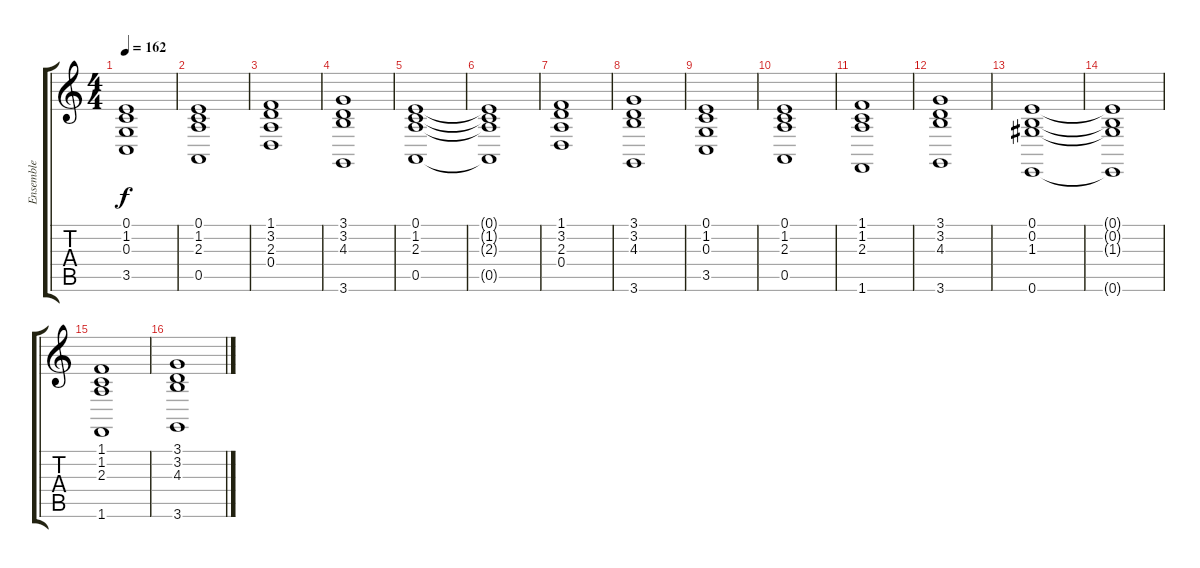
\track ("Ensemble" "Ensemble") {instrument stringensemble1}
\staff {score tabs}
\tuning (E4 B3 G3 D3 A2 E2) {hide}
\ts (4 4)
\tempo 162
\clef g2
\ks c
(0.1 1.2 0.3 3.5).1{dy f} |
(0.1 1.2 2.3 0.5).1 |
(1.1 3.2 2.3 0.4).1 |
(3.1 3.2 4.3 3.6).1 |
(0.1 1.2 2.3 0.5).1 |
(0.1{t} 1.2{t} 2.3{t} 0.5{t}).1 |
\section ("" "")
(1.1 3.2 2.3 0.4).1 |
(3.1 3.2 4.3 3.6).1 |
(0.1 1.2 0.3 3.5).1 |
(0.1 1.2 2.3 0.5).1 |
(1.1 1.2 2.3 1.6).1 |
(3.1 3.2 4.3 3.6).1 |
(0.1 0.2 1.3 0.6).1 |
(0.1{t} 0.2{t} 1.3{t} 0.6{t}).1 |
\section ("" "")
(1.1 1.2 2.3 1.6).1 |
(3.1 3.2 4.3 3.6).1
